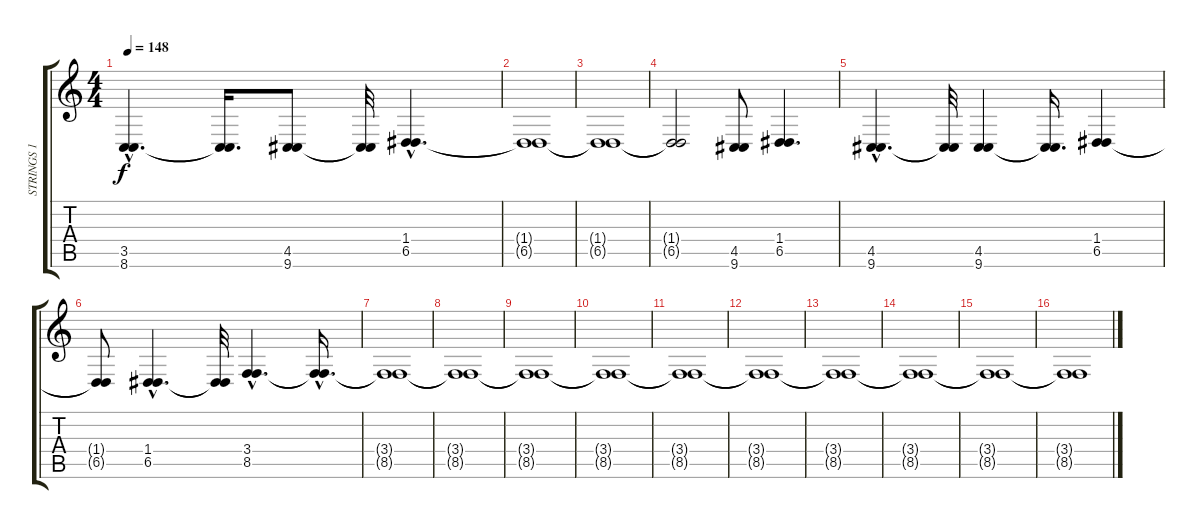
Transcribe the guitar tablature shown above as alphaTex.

\track ("STRINGS 1" "STRINGS 1") {instrument viola}
\staff {score tabs}
\tuning (E4 B3 G3 D3 A2 E2) {hide}
\ts (4 4)
\tempo 148
\clef g2
\ks c
(3.5{hac t} 8.6{hac t}).4{d dy f} (3.5{t} 8.6{t}).16{d} (4.5 9.6).8 (4.5{t} 9.6{t}).32 (1.4{hac} 6.5{hac}).4{d} |
(1.4{t} 6.5{t}).1 |
(1.4{t} 6.5{t}).1 |
(1.4{t} 6.5{t}).2 (4.5 9.6).8 (1.4 6.5).4{d} |
(4.5{hac} 9.6{hac}).4{d} (4.5{t} 9.6{t}).32 (4.5 9.6).4 (4.5{t} 9.6{t}).16{d} (1.4 6.5).4 |
(1.4{t} 6.5{t}).8 (1.4{hac} 6.5{hac}).4{d} (1.4{t} 6.5{t}).32 (3.4{hac} 8.5{hac}).4{d} (3.4{hac t} 8.5{hac t}).16{d} |
(3.4{t} 8.5{t}).1 |
(3.4{t} 8.5{t}).1 |
(3.4{t} 8.5{t}).1 |
(3.4{t} 8.5{t}).1 |
(3.4{t} 8.5{t}).1 |
(3.4{t} 8.5{t}).1 |
(3.4{t} 8.5{t}).1 |
(3.4{t} 8.5{t}).1 |
(3.4{t} 8.5{t}).1 |
(3.4{t} 8.5{t}).1
